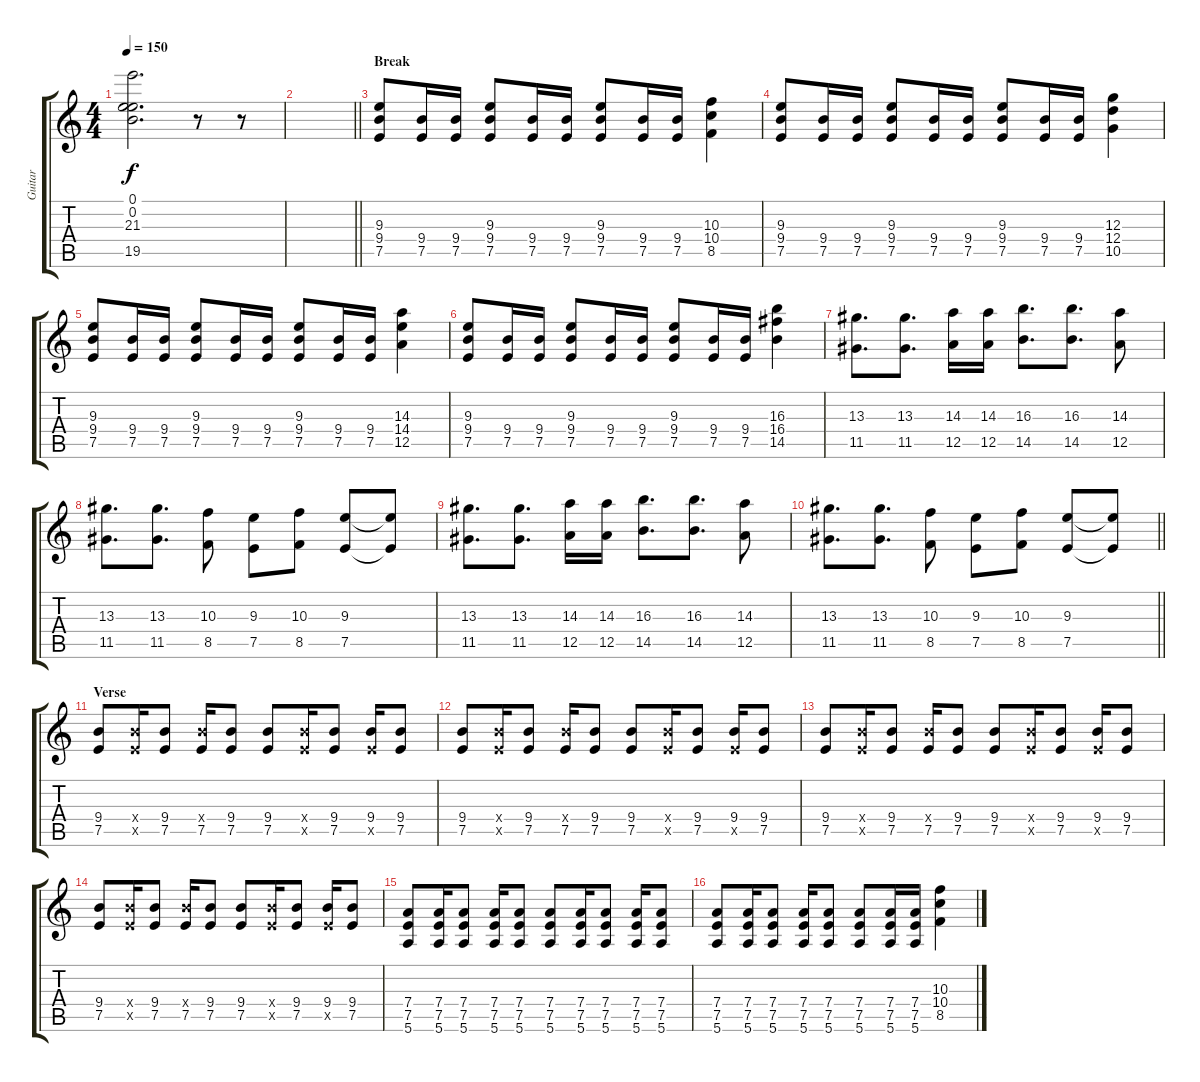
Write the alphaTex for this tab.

\track ("Guitar" "Guitar") {instrument distortionguitar}
\staff {score tabs}
\tuning (E4 B3 G3 D3 A2 E2) {hide}
\ts (4 4)
\tempo 150
\clef g2
\ks c
(0.1 0.2 21.3 19.5).2{d dy f} r.8 r.8 |
\barLineRight lightlight
|
\section ("" "Break")
(9.3 9.4 7.5).8 (9.4 7.5).16 (9.4 7.5).16 (9.3 9.4 7.5).8 (9.4 7.5).16 (9.4 7.5).16 (9.3 9.4 7.5).8 (9.4 7.5).16 (9.4 7.5).16 (10.3 10.4 8.5).4 |
(9.3 9.4 7.5).8 (9.4 7.5).16 (9.4 7.5).16 (9.3 9.4 7.5).8 (9.4 7.5).16 (9.4 7.5).16 (9.3 9.4 7.5).8 (9.4 7.5).16 (9.4 7.5).16 (12.3 12.4 10.5).4 |
(9.3 9.4 7.5).8 (9.4 7.5).16 (9.4 7.5).16 (9.3 9.4 7.5).8 (9.4 7.5).16 (9.4 7.5).16 (9.3 9.4 7.5).8 (9.4 7.5).16 (9.4 7.5).16 (14.3 14.4 12.5).4 |
(9.3 9.4 7.5).8 (9.4 7.5).16 (9.4 7.5).16 (9.3 9.4 7.5).8 (9.4 7.5).16 (9.4 7.5).16 (9.3 9.4 7.5).8 (9.4 7.5).16 (9.4 7.5).16 (16.3 16.4 14.5).4 |
(13.3 11.5).8{d} (13.3 11.5).8{d} (14.3 12.5).16 (14.3 12.5).16 (16.3 14.5).8{d} (16.3 14.5).8{d} (14.3 12.5).8 |
(13.3 11.5).8{d} (13.3 11.5).8{d} (10.3 8.5).8 (9.3 7.5).8 (10.3 8.5).8 (9.3 7.5).8 (9.3{t} 7.5{t}).8 |
(13.3 11.5).8{d} (13.3 11.5).8{d} (14.3 12.5).16 (14.3 12.5).16 (16.3 14.5).8{d} (16.3 14.5).8{d} (14.3 12.5).8 |
\barLineRight lightlight
(13.3 11.5).8{d} (13.3 11.5).8{d} (10.3 8.5).8 (9.3 7.5).8 (10.3 8.5).8 (9.3 7.5).8 (9.3{t} 7.5{t}).8 |
\section ("" "Verse")
(9.4 7.5).8 (9.4{x} 7.5{x}).16 (9.4 7.5).8 (9.4{x} 7.5).16 (9.4 7.5).8 (9.4 7.5).8 (9.4{x} 7.5{x}).16 (9.4 7.5).8 (9.4 7.5{x}).16 (9.4 7.5).8 |
(9.4 7.5).8 (9.4{x} 7.5{x}).16 (9.4 7.5).8 (9.4{x} 7.5).16 (9.4 7.5).8 (9.4 7.5).8 (9.4{x} 7.5{x}).16 (9.4 7.5).8 (9.4 7.5{x}).16 (9.4 7.5).8 |
(9.4 7.5).8 (9.4{x} 7.5{x}).16 (9.4 7.5).8 (9.4{x} 7.5).16 (9.4 7.5).8 (9.4 7.5).8 (9.4{x} 7.5{x}).16 (9.4 7.5).8 (9.4 7.5{x}).16 (9.4 7.5).8 |
(9.4 7.5).8 (9.4{x} 7.5{x}).16 (9.4 7.5).8 (9.4{x} 7.5).16 (9.4 7.5).8 (9.4 7.5).8 (9.4{x} 7.5{x}).16 (9.4 7.5).8 (9.4 7.5{x}).16 (9.4 7.5).8 |
(7.4 7.5 5.6).8 (7.4 7.5 5.6).16 (7.4 7.5 5.6).8 (7.4 7.5 5.6).16 (7.4 7.5 5.6).8 (7.4 7.5 5.6).8 (7.4 7.5 5.6).16 (7.4 7.5 5.6).8 (7.4 7.5 5.6).16 (7.4 7.5 5.6).8 |
(7.4 7.5 5.6).8 (7.4 7.5 5.6).16 (7.4 7.5 5.6).8 (7.4 7.5 5.6).16 (7.4 7.5 5.6).8 (7.4 7.5 5.6).8 (7.4 7.5 5.6).16 (7.4 7.5 5.6).16 (10.3 10.4 8.5).4
